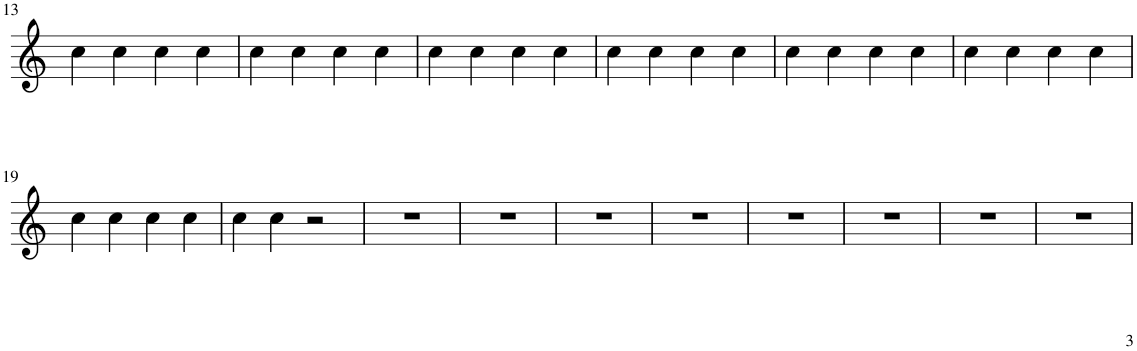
**kern
*part1
*staff1
*I"Piano
*I'Pno.
!!LO:PB:g=z
*clefG2
*k[]
*M4/4
=13
4cc\
4cc\
4cc\
4cc\
=14
4cc\
4cc\
4cc\
4cc\
=15
4cc\
4cc\
4cc\
4cc\
=16
4cc\
4cc\
4cc\
4cc\
=17
4cc\
4cc\
4cc\
4cc\
=18
4cc\
4cc\
4cc\
4cc\
!!LO:LB:g=z
=19
4cc\
4cc\
4cc\
4cc\
=20
4cc\
4cc\
2r
=21
1r
=22
1r
=23
1r
=24
1r
=25
1r
=26
1r
=27
1r
=28
1r
=
*-
